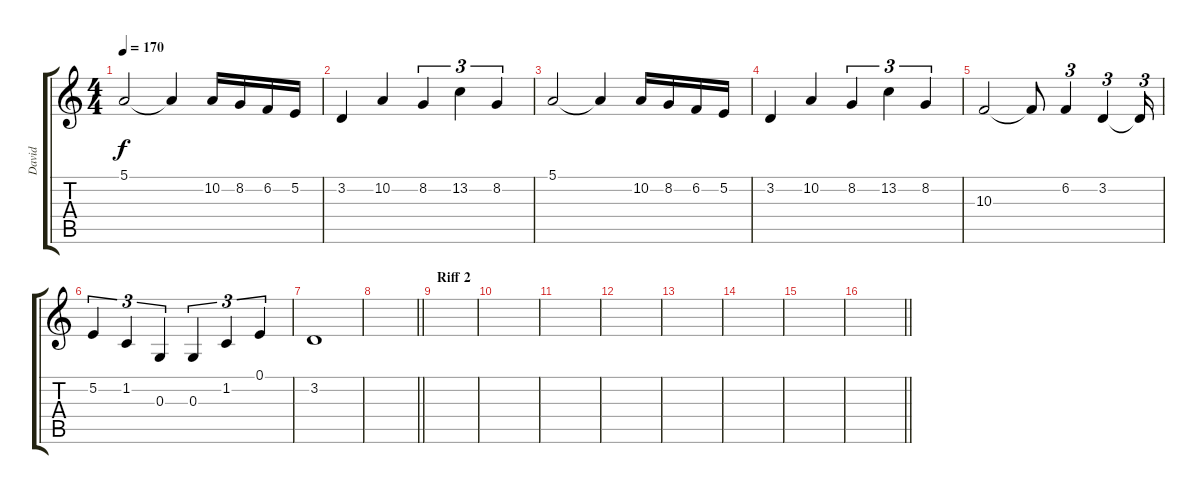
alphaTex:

\track ("David" "David") {instrument violin}
\staff {score tabs}
\tuning (E4 B3 G3 D3 A2 E2) {hide}
\ts (4 4)
\tempo 170
\clef g2
\ks c
5.1.2{dy f} 5.1{t}.4 10.2.16 8.2.16 6.2.16 5.2.16 |
3.2.4 10.2.4 8.2.4{tu (3 2)} 13.2.4{tu (3 2)} 8.2.4{tu (3 2)} |
5.1.2 5.1{t}.4 10.2.16 8.2.16 6.2.16 5.2.16 |
3.2.4 10.2.4 8.2.4{tu (3 2)} 13.2.4{tu (3 2)} 8.2.4{tu (3 2)} |
10.3.2 10.3{t}.8 6.2.4{tu (3 2)} 3.2.4{tu (3 2)} 3.2{t}.16{tu (3 2)} |
5.2.4{tu (3 2)} 1.2.4{tu (3 2)} 0.3.4{tu (3 2)} 0.3.4{tu (3 2)} 1.2.4{tu (3 2)} 0.1.4{tu (3 2)} |
3.2.1 |
\barLineRight lightlight
|
\section ("" "Riff 2")
|
|
|
|
|
|
|
\barLineRight lightlight
